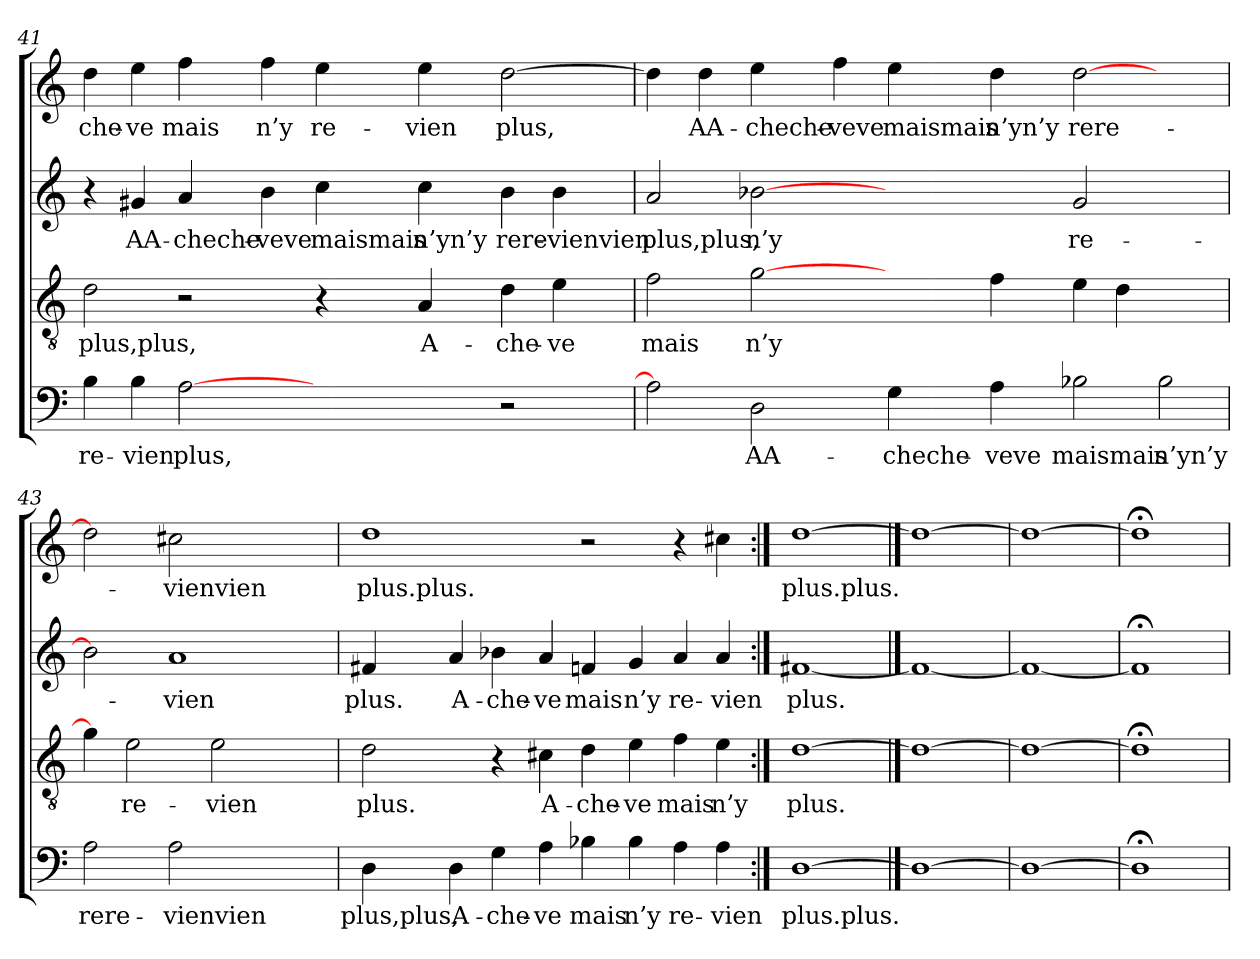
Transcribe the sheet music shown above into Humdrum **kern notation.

**kern	**text	**kern	**text	**kern	**text	**kern	**text
*part4	*part4	*part3	*part3	*part2	*part2	*part1	*part1
*staff4	*staff4	*staff3	*staff3	*staff2	*staff2	*staff1	*staff1
*clefF4	*	*clefGv2	*	*clefG2	*	*clefG2	*
*k[]	*	*k[]	*	*k[]	*	*k[]	*
=41	=41	=41	=41	=41	=41	=41	=41
4B	re-	2d	plus,plus,	4r	.	4dd	-che-
4B	-vien	.	.	4g#X	AA-	4ee	-ve
[2A	plus,	2r	.	4a	-cheche-	4ff	mais
.	.	.	.	4b	-veve	4ff	n’y
2ryy	.	4r	.	4cc	maismais	4ee	re-
.	.	4A	A-	4cc	n’yn’y	4ee	-vien
2r	.	4d	-che-	4b	rere-	[2dd	plus,
.	.	4e	-ve	4b	-vienvien	.	.
!!LO:LB:g=z
=42	=42	=42	=42	=42	=42	=42	=42
2A]	.	2f	mais	2a	plus,plus,	4dd]	.
.	.	.	.	.	.	4dd	AA-
2D	AA-	[2g	n’y	[2b-X	n’y	4ee	-cheche-
.	.	.	.	.	.	4ff	-veve
4G	-cheche-	4ryy	.	2ryy	.	4ee	maismais
4A	-veve	4f	.	.	.	4dd	n’yn’y
2B-X	maismais	4e	.	2g	re-	[2dd	rere-
.	.	4d	.	.	.	.	.
2B-	n’yn’y	2ryy	.	2ryy	.	2ryy	.
=43	=43	=43	=43	=43	=43	=43	=43
2A	rere-	4g]	.	2b-]	.	2dd]	.
.	.	2e	re-	.	.	.	.
2A	-vienvien	.	.	1a	-vien	2cc#X	-vienvien
.	.	2e	-vien	.	.	.	.
2ryy	.	.	.	.	.	2ryy	.
.	.	4ryy	.	.	.	.	.
=44	=44	=44	=44	=44	=44	=44	=44
4D	plus,plus,	2d	plus.	4f#X	plus.	1dd	plus.plus.
4D	A-	.	.	4a	A-	.	.
4G	-che-	4r	.	4b-X	-che-	.	.
4A	-ve	4c#X	A-	4a	-ve	.	.
4B-X	mais	4d	-che-	4fn	mais	2r	.
4B-	n’y	4e	-ve	4g	n’y	.	.
4A	re-	4f	mais	4a	re-	4r	.
4A	-vien	4e	n’y	4a	-vien	4cc#X	.
=45:|!	=45:|!	=45:|!	=45:|!	=45:|!	=45:|!	=45:|!	=45:|!
[1D	plus.plus.	[1d	plus.	[1f#X	plus.	[1dd	plus.plus.
==46	==46	==46	==46	==46	==46	==46	==46
1D_	.	1d_	.	1f#_	.	1dd_	.
=47	=47	=47	=47	=47	=47	=47	=47
1D_	.	1d_	.	1f#_	.	1dd_	.
=48	=48	=48	=48	=48	=48	=48	=48
1D;<]	.	1d;<]	.	1f#;<]	.	1dd;<]	.
=	=	=	=	=	=	=	=
*-	*-	*-	*-	*-	*-	*-	*-
